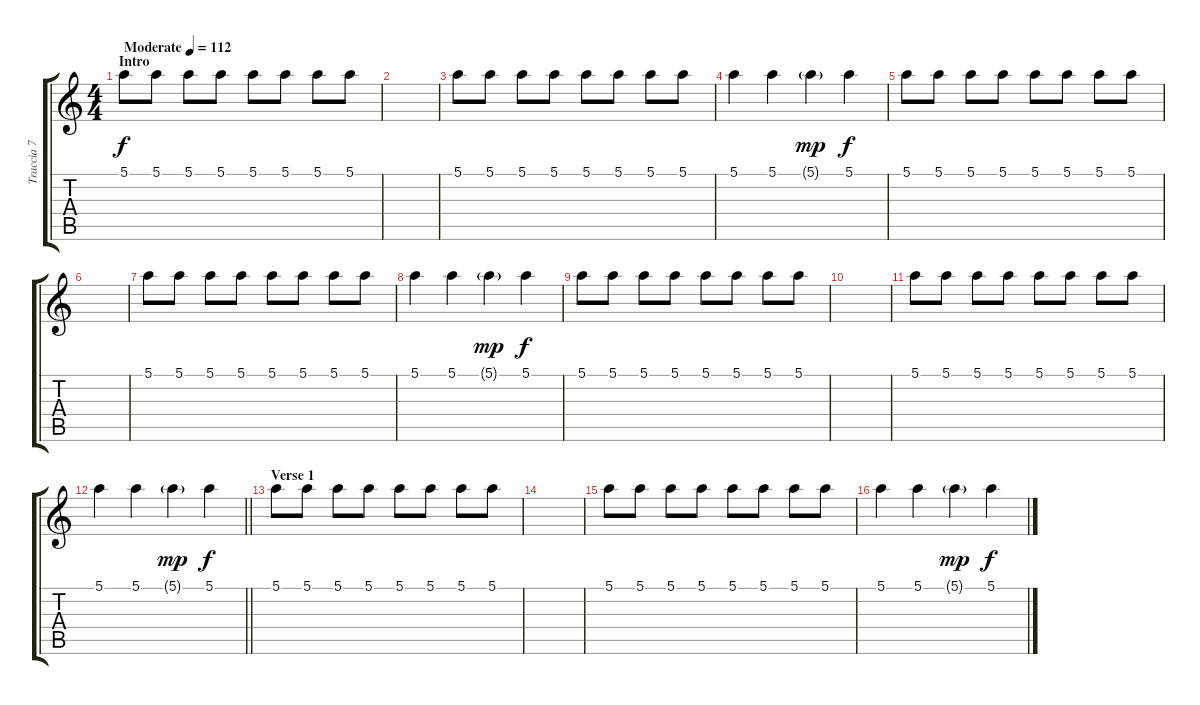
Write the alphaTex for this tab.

\track ("Traccia 7" "Traccia 7") {instrument electricguitarmuted}
\staff {score tabs}
\tuning (E4 B3 G3 D3 A2 E2) {hide}
\ts (4 4)
\section ("" "Intro")
\tempo (112 "Moderate")
\clef g2
\ks c
5.1.8{dy f instrument electricguitarmuted} 5.1.8 5.1.8 5.1.8 5.1.8 5.1.8 5.1.8 5.1.8 |
|
5.1.8 5.1.8 5.1.8 5.1.8 5.1.8 5.1.8 5.1.8 5.1.8 |
5.1.4 5.1.4 5.1{g}.4{dy mp} 5.1.4{dy f} |
5.1.8 5.1.8 5.1.8 5.1.8 5.1.8 5.1.8 5.1.8 5.1.8 |
|
5.1.8 5.1.8 5.1.8 5.1.8 5.1.8 5.1.8 5.1.8 5.1.8 |
5.1.4 5.1.4 5.1{g}.4{dy mp} 5.1.4{dy f} |
5.1.8 5.1.8 5.1.8 5.1.8 5.1.8 5.1.8 5.1.8 5.1.8 |
|
5.1.8 5.1.8 5.1.8 5.1.8 5.1.8 5.1.8 5.1.8 5.1.8 |
\barLineRight lightlight
5.1.4 5.1.4 5.1{g}.4{dy mp} 5.1.4{dy f} |
\section ("" "Verse 1")
5.1.8 5.1.8 5.1.8 5.1.8 5.1.8 5.1.8 5.1.8 5.1.8 |
|
5.1.8 5.1.8 5.1.8 5.1.8 5.1.8 5.1.8 5.1.8 5.1.8 |
5.1.4 5.1.4 5.1{g}.4{dy mp} 5.1.4{dy f}
